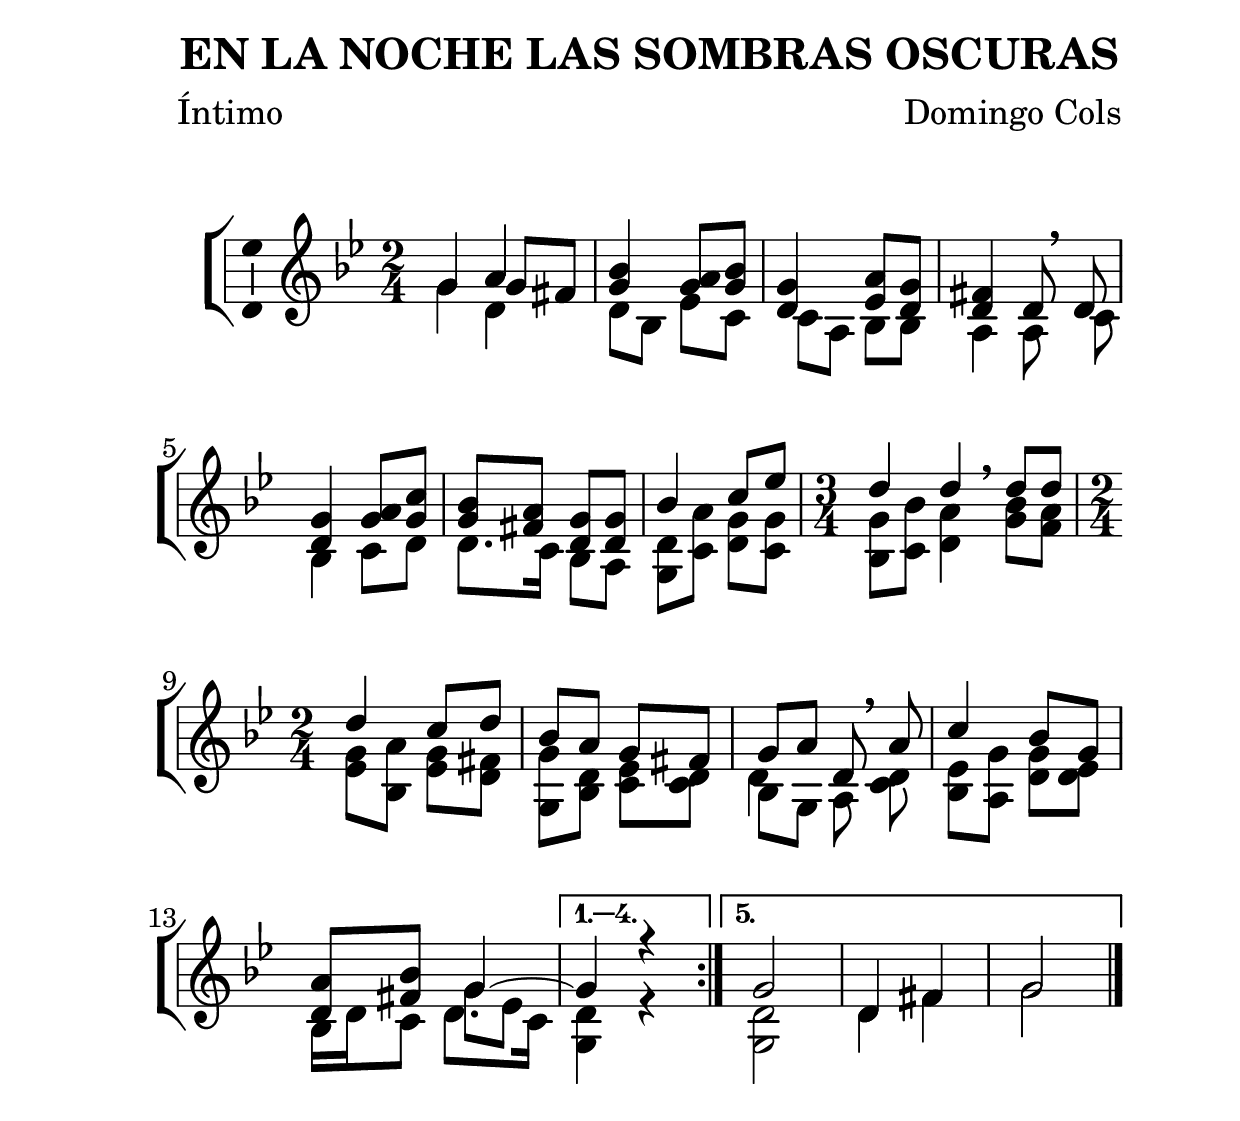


%versión de lilypond para la que se ha escrito esta partitura:
\version "2.16.0"

	%Tamaño papel
	#(set-default-paper-size "a4")
	%Tamaño partitura
	#(set-global-staff-size 30)
	%No responde al pulsar sobre una nota
	#(ly:set-option 'point-and-click #f)

%parámetros del encabezamiento:
\header {
	%title = "EN LA NOCHE LAS SOMBRAS OSCURAS"
	title = \markup{\fontsize #-2 "EN LA NOCHE LAS SOMBRAS OSCURAS"}
	subtitle = ""
	composer = "Domingo Cols"
	poet = "Íntimo"
	meter = ""
	arranger = ""
%	tagline="Monasterio de la Madre de Dios. Buenafuente del Sistal."
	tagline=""
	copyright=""
	}

%parámetros asociados al papel:
\paper  {
	oddHeaderMarkup = \markup {\fill-line { \on-the-fly #not-first-page \fromproperty #'header:title \on-the-fly #not-first-page \fromproperty #'header:composer }}
	evenHeaderMarkup = \markup {\fill-line { \fromproperty #'header:composer \fromproperty #'header:title }}
	#(set-paper-size "a4")
	print-page-number = ##f
	first-page-number = 1
	print-first-page-number = ##f
%	head-separation = 3.0 \cm
	top-margin = 2.0 \cm
	bottom-margin = 0.0\cm
%%%	bottom-margin = -2.0\cm
	left-margin = 3.0 \cm
	line-width = 16.0 \cm
	indent = 8\mm
	interscoreline = 2.\mm
	between-system-space = 15\mm
%	para que las partituras no llenen la hoja:
	ragged-bottom = ##t
%	idem para la última hoja:
	ragged-last-bottom = ##f
%	para que las partituras llenen el ancho del papel:
	ragged-last = ##f
	after-title-space = 2.5 \cm
%page-count=1
%system-count=4

	%Flexible Vertical Spacing
%	markup-markup-spacing =
%	#'((basic-distance . 15) (minimum-distance . 15) (padding . 3))
	markup-system-spacing =
	#'((basic-distance . 15) (minimum-distance . 15) (padding . 3))
	system-system-spacing =
	#'((basic-distance . 15) (minimum-distance . 15) (padding . 3))
	score-system-spacing =
	#'((basic-distance . 15) (minimum-distance . 15) (padding . 5))
%	top-system-spacing = % header
%	#'((basic-distance . 8) (minimum-distance . 0) (padding . 0))
%	top-markup-spacing =
%	#'((basic-distance . 20) (minimum-distance . 20) (padding . 0))
	last-bottom-spacing = % footer
	#'((basic-distance . 5) (minimum-distance . 5) (padding . 0))
%	score-markup-spacing =
%	#'((basic-distance . 16) (minimum-distance . 13) (padding . 0))

	}


%para incluir divisiones gregorianas
%\include "gregorian.ly"
%Ojo. Incluir este fichero implica desactivar la sentencia ragged-last = ##f
%Es decir, deja de justificar las partituras a la derecha


%parámetros que afectan a toda la partitura:
global =  {
	%clave de sol (G):
	\clef G
	%armadura:
%%%	\transpose a b
	\key bes \major
	\tempo 4=75
	\set Score.tempoHideNote = ##t
	}


melodia =
%%%	\transpose a b
{
	\relative c'' {
\time 2/4

<<
{
\voiceOne
\stemUp

\repeat volta 5 {
g4 a
<<{bes4 a8 bes}{g4 g8 g}>>
<<{g4 a8 g}{d4 ees8 d}>>
<<{fis4}{d4}>> d8 \breathe d
<<{g4 a8 c}{d,4 g8 g}>>
<<{bes8 a g g}{g8 fis d d}>>
bes'4 c8 ees
\time 3/4
d4 d \breathe d8 d
\time 2/4
d4 c8 d
bes8 a g fis
g8 a d, \breathe a'
c4 bes8 g
<<{a8 bes g4~}{d8 fis s4}>>
}

\alternative {
{
g4 r4
}
{
g2
d4 fis
g2
}
}

}
\new Voice {
\voiceTwo
\stemDown

\repeat volta 5 {
<<{\voiceTwo g4 d} \\ {\voiceThree s4 g8 fis}>>
d8 bes ees c
c8 a bes bes
a4 a8 \breathe c
bes4 c8 d
d8. c16 bes8 a
<<{g8 c d c}{d8 a' g g}>>
\time 3/4
<<{bes,8 c d4 \breathe g8 f}{g8 bes a4 \breathe bes8 a}>>
\time 2/4
<<{ees8 bes ees d}{g8 a g fis}>>
<<{g,8 bes c c}{g'8 d ees d}>>
<<{\voiceTwo bes8 g s \breathe s8}\\{\voiceFour d'4 a8 \breathe <c d>}>>
<<{bes8 a d d}{ees8 g g ees}>>
<<{\voiceTwo bes16 d c8 g'8 ees}\\{\voiceFour s4 d8. c16}>>
}

\alternative {
{
<<{g4 r4}{d'4 s4}>>
}
{
<g, d'>2
d'4 fis
g2
}
}

}
>>

\bar "|."
}
}


texto = \lyricmode {
\set stanza =#"1. " En la no -- che las som -- bras os -- cu -- ras
nos tra -- en y lle -- _ van te -- mo -- res y du -- das,
cuan -- do~el sol con su luz __ _ nos des -- pier -- _ ta
no que -- da nin -- gu -- _ na. __
	}

textodos = \lyricmode {
\set stanza =#"2. " En la cu -- na del dí -- a que na -- ce
la no -- che~a -- mo -- ro -- _ sa llo -- ró co -- mo ma -- dre,
y~en el llan -- to de~es -- car -- cha y ro -- cí -- _ o
de -- jó su men -- sa -- _ je. __
	}

textotres = \lyricmode {
\set stanza =#"3. " Tú, Se -- ñor, de la no -- che~y del dí -- a,
de~es -- tre -- llas y so -- _ les, el sol de la vi -- da,
i -- lu -- mi -- na la sen -- _ da del hom -- _ bre
que~a ti pe -- re -- gri -- _ na. __
	}

textocuatro = \lyricmode {
\set stanza =#"4. " En la no -- che~y la du -- da del al -- ma
se -- rás ful -- gu -- ran -- _ te lu -- ce -- ro del al -- ba,
me -- dio -- dí -- a cua -- ja -- _ do de~a -- zu -- _ les
y sol de~es -- pe -- ran -- _ za. __
	}

textocinco = \lyricmode {
\set stanza =#"5. " A -- do -- re -- mos hu -- mil -- des al Pa -- dre,
y~al Hi -- jo y~Es -- pí -- ri -- tu el al -- ma les can -- te
con can -- ta -- res hen -- chi -- _ dos de go -- _ zo
que nun -- ca se~a -- ca -- _ ben.
"" __ A -- _ mén.
	}


vozStaff = \context Voice = vozStaff
\with {\consists "Ambitus_engraver"}
<<
	\set Staff.instrumentName = ""
	\set Staff.shortInstrumentName = ""
	\set Staff.midiInstrument = #"acoustic grand"
	\set Staff.midiMinimumVolume = #0.7
	\set Staff.midiMaximumVolume = #0.9
	\global
	\melodia
	>>


textoStaff = \context Lyrics = textoStaff <<
%	\set vocalName =#"1. "
	\set shortVocalName =#"1. "
	\lyricsto vozStaff \texto
	>>

textodosStaff = \context Lyrics = textodosStaff <<
%	\set vocalName =#"2. "
	\set shortVocalName =#"2. "
	\lyricsto vozStaff \textodos
	>>

textotresStaff = \context Lyrics = textotresStaff <<
%	\set vocalName =#"3. "
	\set shortVocalName =#"3. "
	\lyricsto vozStaff \textotres
	>>

textocuatroStaff = \context Lyrics = textocuatroStaff <<
%	\set vocalName =#"4. "
	\set shortVocalName =#"4. "
	\lyricsto vozStaff \textocuatro
	>>

textocincoStaff = \context Lyrics = textocincoStaff <<
%	\set vocalName =#"5. "
	\set shortVocalName =#"5. "
	\lyricsto vozStaff \textocinco
	>>


\book {
	\score {
		\context ChoirStaff {
			\override StaffGroup.SystemStartBracket #'collapse-height = #1
			\override Score.SystemStartBar #'collapse-height = #1
			<<
			\vozStaff
			\textoStaff
			\textodosStaff
			\textotresStaff
			\textocuatroStaff
			\textocincoStaff
			>>
		}
		\layout {
	    		\context {
				\Lyrics
				%\override LyricText #'font-size = #2
				}
	   		\context {
				\Score
				%\override StaffSymbol #'staff-space = #(magstep +3)
				\override InstrumentName #'X-offset = #1.5
				\override InstrumentName #'font-series = #'bold
				}
%%%			\context {
%%%				\Staff
%%%				\remove "Time_signature_engraver"
%%%				\override BarLine #'transparent = ##t
%%%				}
			}
		}
	\score {
		\context ChoirStaff {
			\override StaffGroup.SystemStartBracket #'collapse-height = #1
			\override Score.SystemStartBar #'collapse-height = #1
			<<
			\vozStaff
			>>
		}
		\midi {
	  		\context {
	  			\Score
				tempoWholesPerMinute = #(ly:make-moment 70 4)
				}
			}
		}
}


